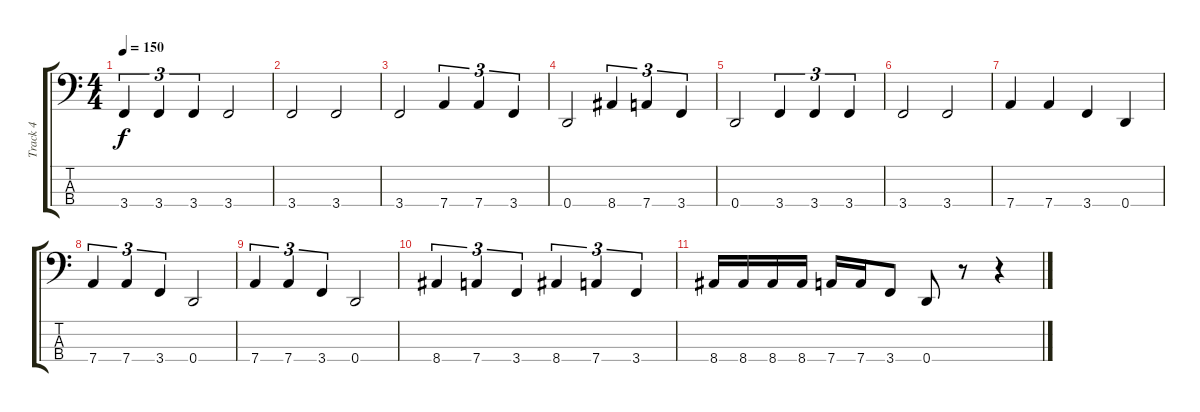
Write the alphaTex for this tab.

\track ("Track 4" "Track 4") {instrument electricbassfinger}
\staff {score tabs}
\tuning (G2 D2 A1 D1) {hide}
\ts (4 4)
\tempo 150
\clef f4
\ks c
3.4.4{tu (3 2) dy f} 3.4.4{tu (3 2)} 3.4.4{tu (3 2)} 3.4.2 |
3.4.2 3.4.2 |
3.4.2 7.4.4{tu (3 2)} 7.4.4{tu (3 2)} 3.4.4{tu (3 2)} |
0.4.2 8.4.4{tu (3 2)} 7.4.4{tu (3 2)} 3.4.4{tu (3 2)} |
0.4.2 3.4.4{tu (3 2)} 3.4.4{tu (3 2)} 3.4.4{tu (3 2)} |
3.4.2 3.4.2 |
7.4.4 7.4.4 3.4.4 0.4.4 |
7.4.4{tu (3 2)} 7.4.4{tu (3 2)} 3.4.4{tu (3 2)} 0.4.2 |
7.4.4{tu (3 2)} 7.4.4{tu (3 2)} 3.4.4{tu (3 2)} 0.4.2 |
8.4.4{tu (3 2)} 7.4.4{tu (3 2)} 3.4.4{tu (3 2)} 8.4.4{tu (3 2)} 7.4.4{tu (3 2)} 3.4.4{tu (3 2)} |
8.4.16 8.4.16 8.4.16 8.4.16 7.4.16 7.4.16 3.4.8 0.4.8 r.8 r.4
